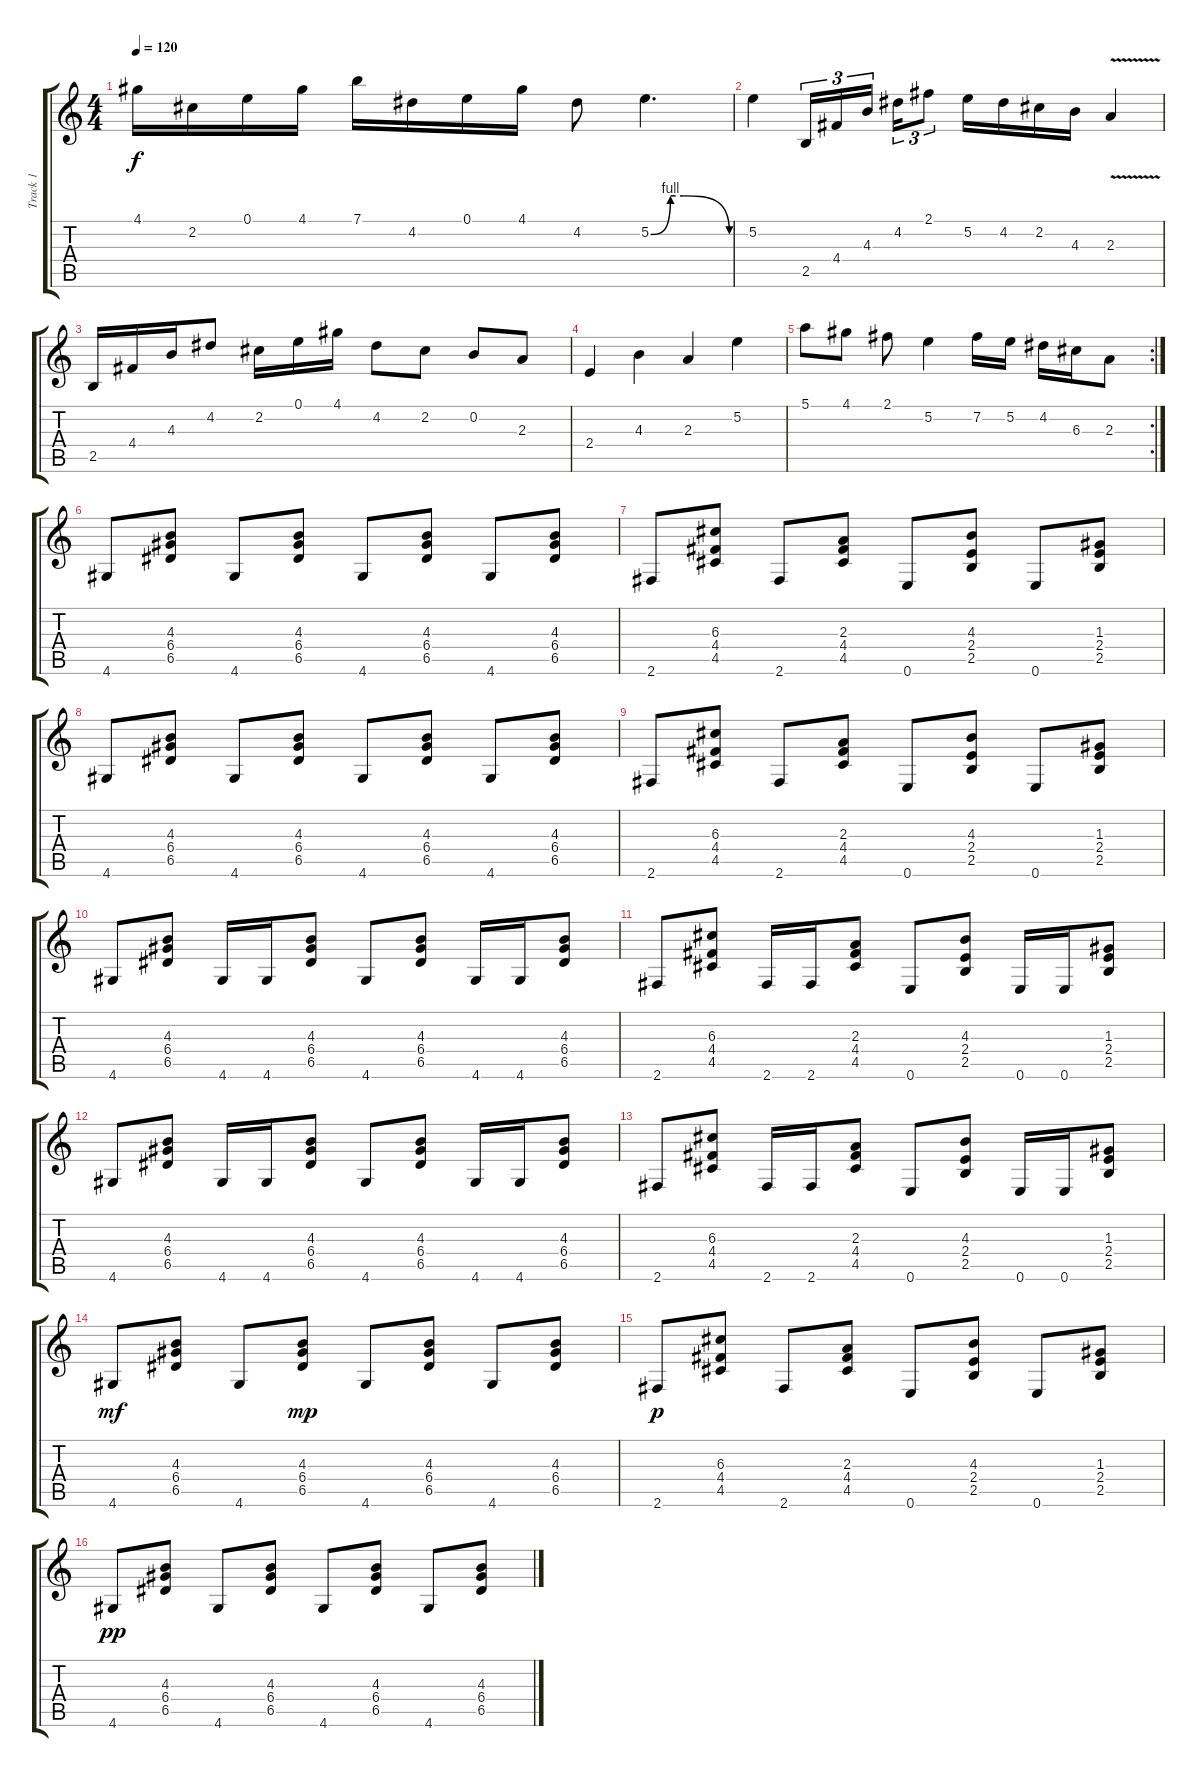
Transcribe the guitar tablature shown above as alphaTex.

\track ("Track 1" "Track 1") {instrument acousticguitarnylon}
\staff {score tabs}
\tuning (E4 B3 G3 D3 A2 E2) {hide}
\ts (4 4)
\tempo 120
\clef g2
\ks c
4.1.16{dy f} 2.2.16 0.1.16 4.1.16 7.1.16 4.2.16 0.1.16 4.1.16 4.2.8 5.2{be (custom 0 0 15 4 19 4 25 4 60 0)}.4{d} |
5.2.4 2.5.16{tu (3 2)} 4.4.16{tu (3 2)} 4.3.16{tu (3 2) beam splitsecondary} 4.2.16{tu (3 2)} 2.1.8{tu (3 2)} 5.2.16 4.2.16 2.2.16 4.3.16 2.3{v}.4 |
2.5.16 4.4.16 4.3.16 4.2.8 2.2.16 0.1.16 4.1.16 4.2.8 2.2.8 0.2.8 2.3.8 |
2.4.4 4.3.4 2.3.4 5.2.4 |
\rc 2
5.1.8 4.1.8 2.1.8 5.2.4 7.2.16 5.2.16 4.2.16 6.3.16 2.3.8 |
4.6.8 (4.3 6.4 6.5).8 4.6.8 (4.3 6.4 6.5).8 4.6.8 (4.3 6.4 6.5).8 4.6.8 (4.3 6.4 6.5).8 |
2.6.8 (6.3 4.4 4.5).8 2.6.8 (2.3 4.4 4.5).8 0.6.8 (4.3 2.4 2.5).8 0.6.8 (1.3 2.4 2.5).8 |
4.6.8 (4.3 6.4 6.5).8 4.6.8 (4.3 6.4 6.5).8 4.6.8 (4.3 6.4 6.5).8 4.6.8 (4.3 6.4 6.5).8 |
2.6.8 (6.3 4.4 4.5).8 2.6.8 (2.3 4.4 4.5).8 0.6.8 (4.3 2.4 2.5).8 0.6.8 (1.3 2.4 2.5).8 |
4.6.8 (4.3 6.4 6.5).8 4.6.16 4.6.16 (4.3 6.4 6.5).8 4.6.8 (4.3 6.4 6.5).8 4.6.16 4.6.16 (4.3 6.4 6.5).8 |
2.6.8 (6.3 4.4 4.5).8 2.6.16 2.6.16 (2.3 4.4 4.5).8 0.6.8 (4.3 2.4 2.5).8 0.6.16 0.6.16 (1.3 2.4 2.5).8 |
4.6.8 (4.3 6.4 6.5).8 4.6.16 4.6.16 (4.3 6.4 6.5).8 4.6.8 (4.3 6.4 6.5).8 4.6.16 4.6.16 (4.3 6.4 6.5).8 |
2.6.8 (6.3 4.4 4.5).8 2.6.16 2.6.16 (2.3 4.4 4.5).8 0.6.8 (4.3 2.4 2.5).8 0.6.16 0.6.16 (1.3 2.4 2.5).8 |
4.6.8{dy mf} (4.3 6.4 6.5).8 4.6.8 (4.3 6.4 6.5).8{dy mp} 4.6.8 (4.3 6.4 6.5).8 4.6.8 (4.3 6.4 6.5).8 |
2.6.8{dy p} (6.3 4.4 4.5).8 2.6.8 (2.3 4.4 4.5).8 0.6.8 (4.3 2.4 2.5).8 0.6.8 (1.3 2.4 2.5).8 |
4.6.8{dy pp} (4.3 6.4 6.5).8 4.6.8 (4.3 6.4 6.5).8 4.6.8 (4.3 6.4 6.5).8 4.6.8 (4.3 6.4 6.5).8
